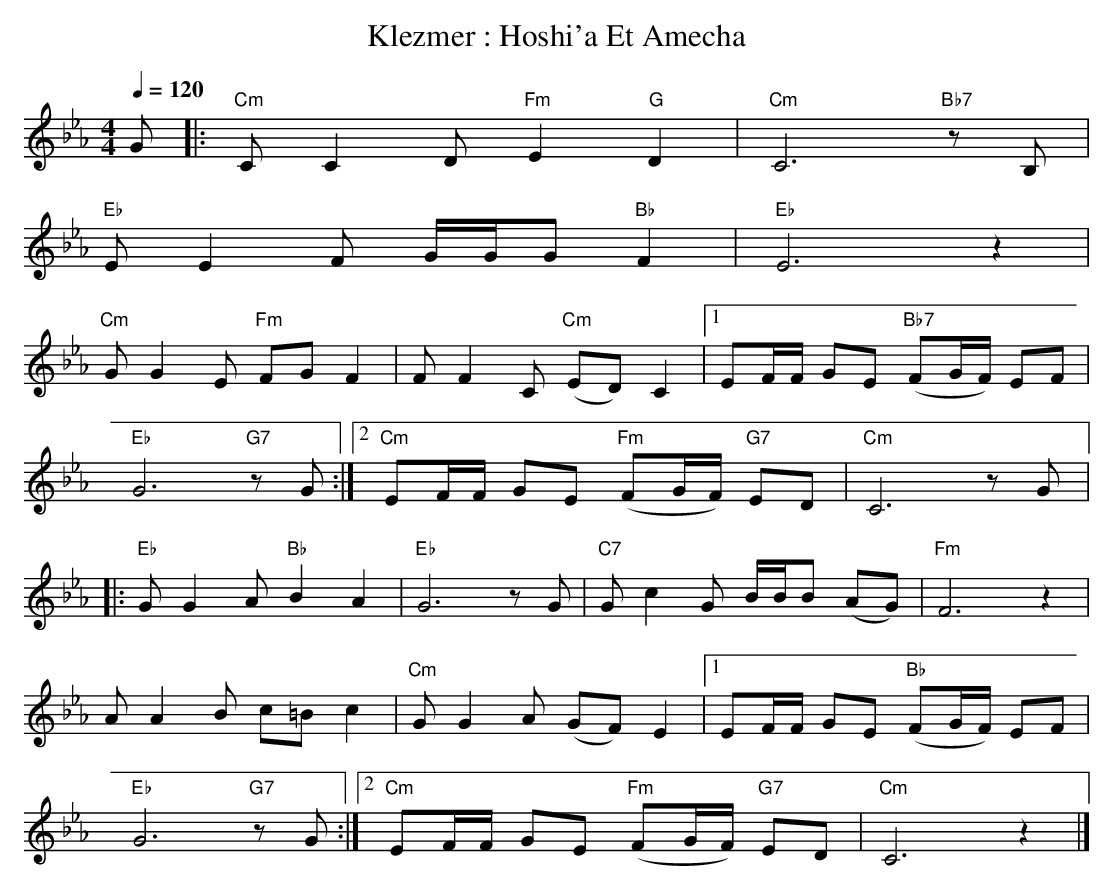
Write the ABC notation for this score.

X:1
T:Klezmer : Hoshi'a Et Amecha
M:4/4
L:1/8
Q:1/4=120
K:Cm
G |: "Cm"C C2 D "Fm"E2 "G"D2 | "Cm"C6 "Bb7"zB, |
"Eb"E E2 F G/2G/2G "Bb"F2 | "Eb"E6 z2 |
"Cm"G G2 E "Fm"FG F2 | F F2 C "Cm"(ED) C2 |1 EF/2F/2 GE "Bb7"(FG/2F/2) EF |
"Eb"G6 "G7"zG :|2 "Cm"EF/2F/2 GE "Fm"(FG/2F/2) "G7"ED | "Cm"C6 zG |:
"Eb"G G2 A "Bb"B2 A2 | "Eb"G6 zG | "C7"G c2 G B/2B/2B (AG) | "Fm"F6 z2 |
A A2 B c=B c2 | "Cm"G G2 A (GF) E2 |1 EF/2F/2 GE "Bb"(FG/2F/2) EF |
"Eb"G6 "G7"zG :|2 "Cm"EF/2F/2 GE "Fm"(FG/2F/2) "G7"ED | "Cm"C6 z2 |]
